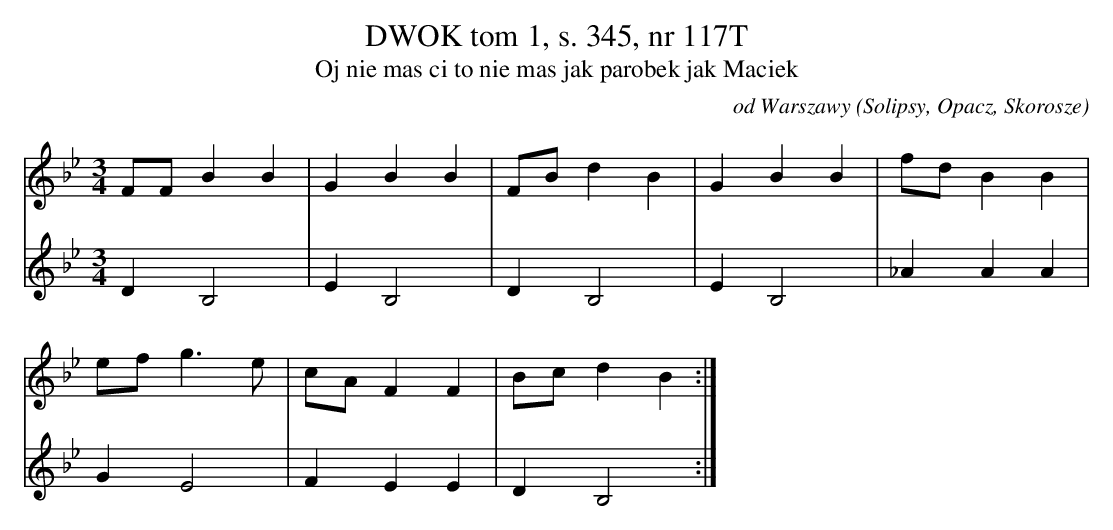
X:1
T: DWOK tom 1, s. 345, nr 117T
T: Oj nie mas ci to nie mas jak parobek jak Maciek
O: od Warszawy (Solipsy, Opacz, Skorosze)
M: 3/4
L: 1/8
V:V1
K:Bb
FFB2B2 | G2B2B2 | FBd2B2 | G2B2B2 | fdB2B2 |
efg3e | cAF2F2 | Bcd2B2 :|
V:V2
K:Bb
D2 B,4|E2 B,4|D2 B,4|E2 B,4|_A2 A2 A2|
G2E4|F2E2E2|D2B,4:|
